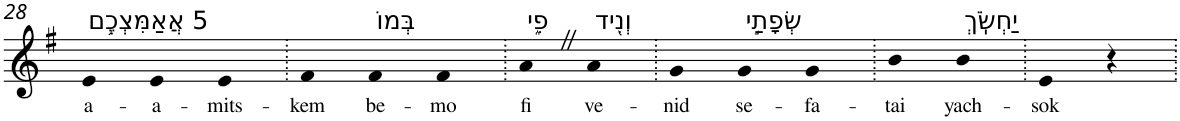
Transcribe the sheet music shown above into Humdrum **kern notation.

**kern	**text
*part1	*part1
*staff1	*staff1
*I"Piano	*
*I'Pno	*
!!LO:PB:g=z
*clefG2	*
*k[f#]	*
*G:	*
=28	=28
!LO:TX:a:t=5 אֲאַמִּצְכֶ֥ם	!
!	!LO:LY:b
4e	a-
!	!LO:LY:b
4e	-a-
!	!LO:LY:b
4e	-mits-
=29.	=29.
!	!LO:LY:b
4f#	-kem
!LO:TX:a:t=בְּמוֹ	!
!	!LO:LY:b
4f#	be-
!	!LO:LY:b
4f#	-mo
=30.	=30.
!LO:TX:a:t=פִ֑י	!
!	!LO:LY:b
4aZ	fi
!LO:TX:a:t=וְנִ֖יד	!
!	!LO:LY:b
4a	ve-
=31.	=31.
!	!LO:LY:b
4g	-nid
!LO:TX:a:t=שְׂפָתַ֣י	!
!	!LO:LY:b
4g	se-
!	!LO:LY:b
4g	-fa-
=32.	=32.
!	!LO:LY:b
4b	-tai
!LO:TX:a:t=יַחְשֹֽׂךְ	!
!	!LO:LY:b
4b	yach-
=33.	=33.
!	!LO:LY:b
4e	-sok
4r	.
=.	=.
*-	*-
